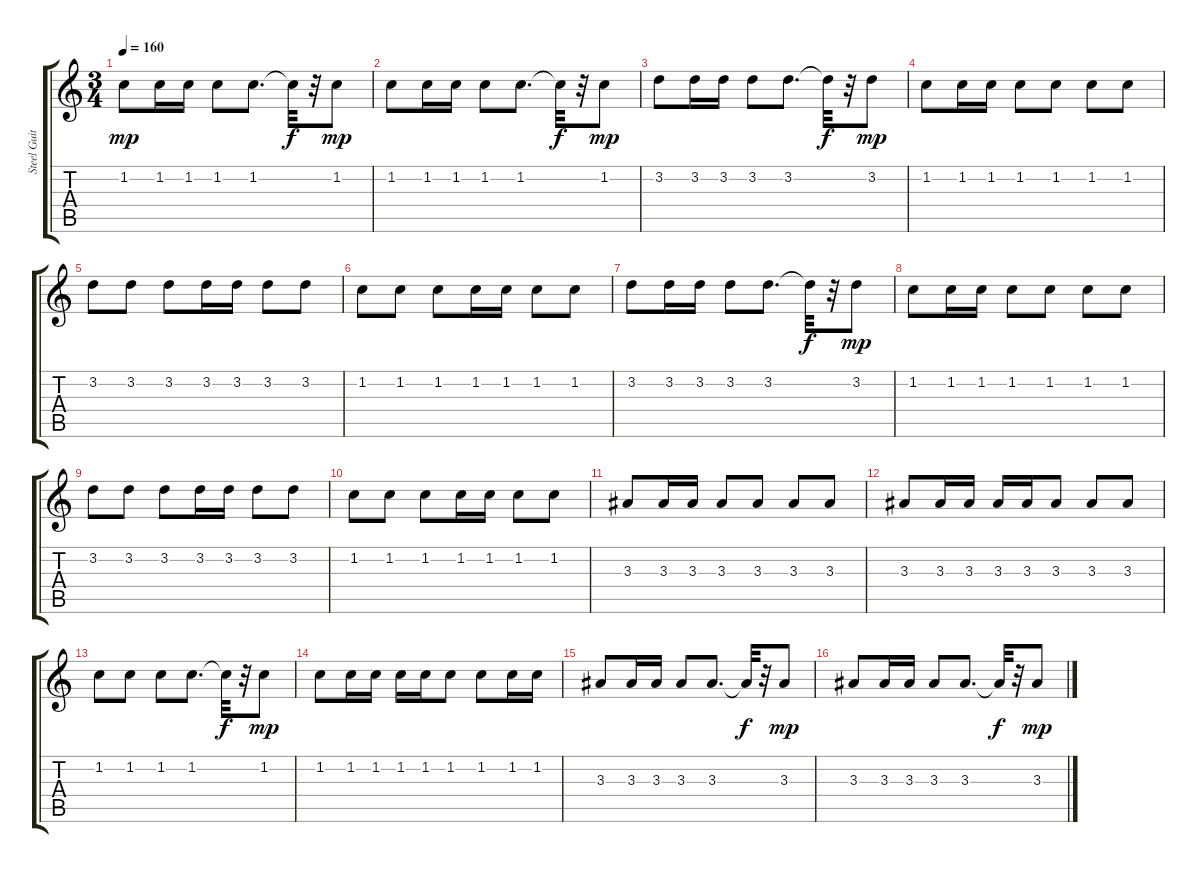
\track ("Steel Guitar Low" "Steel Guit") {instrument acousticguitarsteel}
\staff {score tabs}
\tuning (E4 B3 G3 D3 A2 E2) {hide}
\ts (3 4)
\tempo 160
\clef g2
\ks c
1.2.8{dy mp} 1.2.16 1.2.16 1.2.8 1.2.8{d} 1.2{t}.32{dy f} r.32 1.2.8{dy mp} |
1.2.8 1.2.16 1.2.16 1.2.8 1.2.8{d} 1.2{t}.32{dy f} r.32 1.2.8{dy mp} |
3.2.8 3.2.16 3.2.16 3.2.8 3.2.8{d} 3.2{t}.32{dy f} r.32 3.2.8{dy mp} |
1.2.8 1.2.16 1.2.16 1.2.8 1.2.8 1.2.8 1.2.8 |
3.2.8 3.2.8 3.2.8 3.2.16 3.2.16 3.2.8 3.2.8 |
1.2.8 1.2.8 1.2.8 1.2.16 1.2.16 1.2.8 1.2.8 |
3.2.8 3.2.16 3.2.16 3.2.8 3.2.8{d} 3.2{t}.32{dy f} r.32 3.2.8{dy mp} |
1.2.8 1.2.16 1.2.16 1.2.8 1.2.8 1.2.8 1.2.8 |
3.2.8 3.2.8 3.2.8 3.2.16 3.2.16 3.2.8 3.2.8 |
1.2.8 1.2.8 1.2.8 1.2.16 1.2.16 1.2.8 1.2.8 |
3.3.8 3.3.16 3.3.16 3.3.8 3.3.8 3.3.8 3.3.8 |
3.3.8 3.3.16 3.3.16 3.3.16 3.3.16 3.3.8 3.3.8 3.3.8 |
1.2.8 1.2.8 1.2.8 1.2.8{d} 1.2{t}.32{dy f} r.32 1.2.8{dy mp} |
1.2.8 1.2.16 1.2.16 1.2.16 1.2.16 1.2.8 1.2.8 1.2.16 1.2.16 |
3.3.8 3.3.16 3.3.16 3.3.8 3.3.8{d} 3.3{t}.32{dy f} r.32 3.3.8{dy mp} |
3.3.8 3.3.16 3.3.16 3.3.8 3.3.8{d} 3.3{t}.32{dy f} r.32 3.3.8{dy mp}
